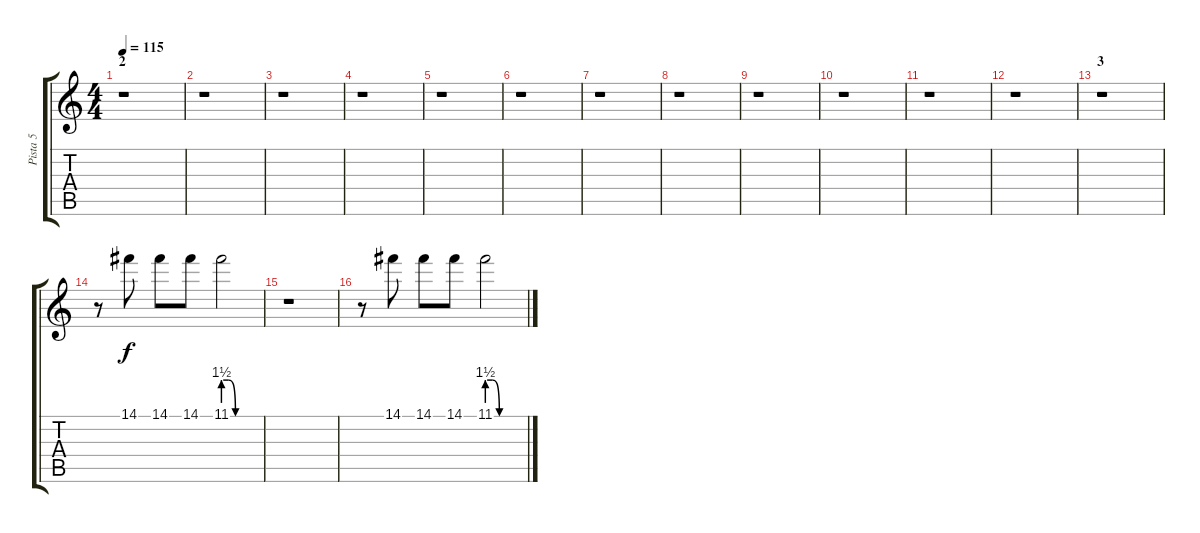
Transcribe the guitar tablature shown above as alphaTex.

\track ("Pista 5" "Pista 5") {instrument distortionguitar}
\staff {score tabs}
\tuning (E4 B3 G3 D3 A2 E2) {hide}
\ts (4 4)
\section ("" "2")
\tempo 115
\clef g2
\ks c
r.1{dy f} |
r.1 |
r.1 |
r.1 |
r.1 |
r.1 |
r.1 |
r.1 |
r.1 |
r.1 |
r.1 |
r.1 |
\section ("" "3")
r.1 |
r.8 14.1.8 14.1.8 14.1.8 11.1{be (custom 0 6 9 6 20 0 38 0 60 0)}.2 |
r.1 |
r.8 14.1.8 14.1.8 14.1.8 11.1{be (custom 0 6 9 6 20 0 38 0 60 0)}.2
